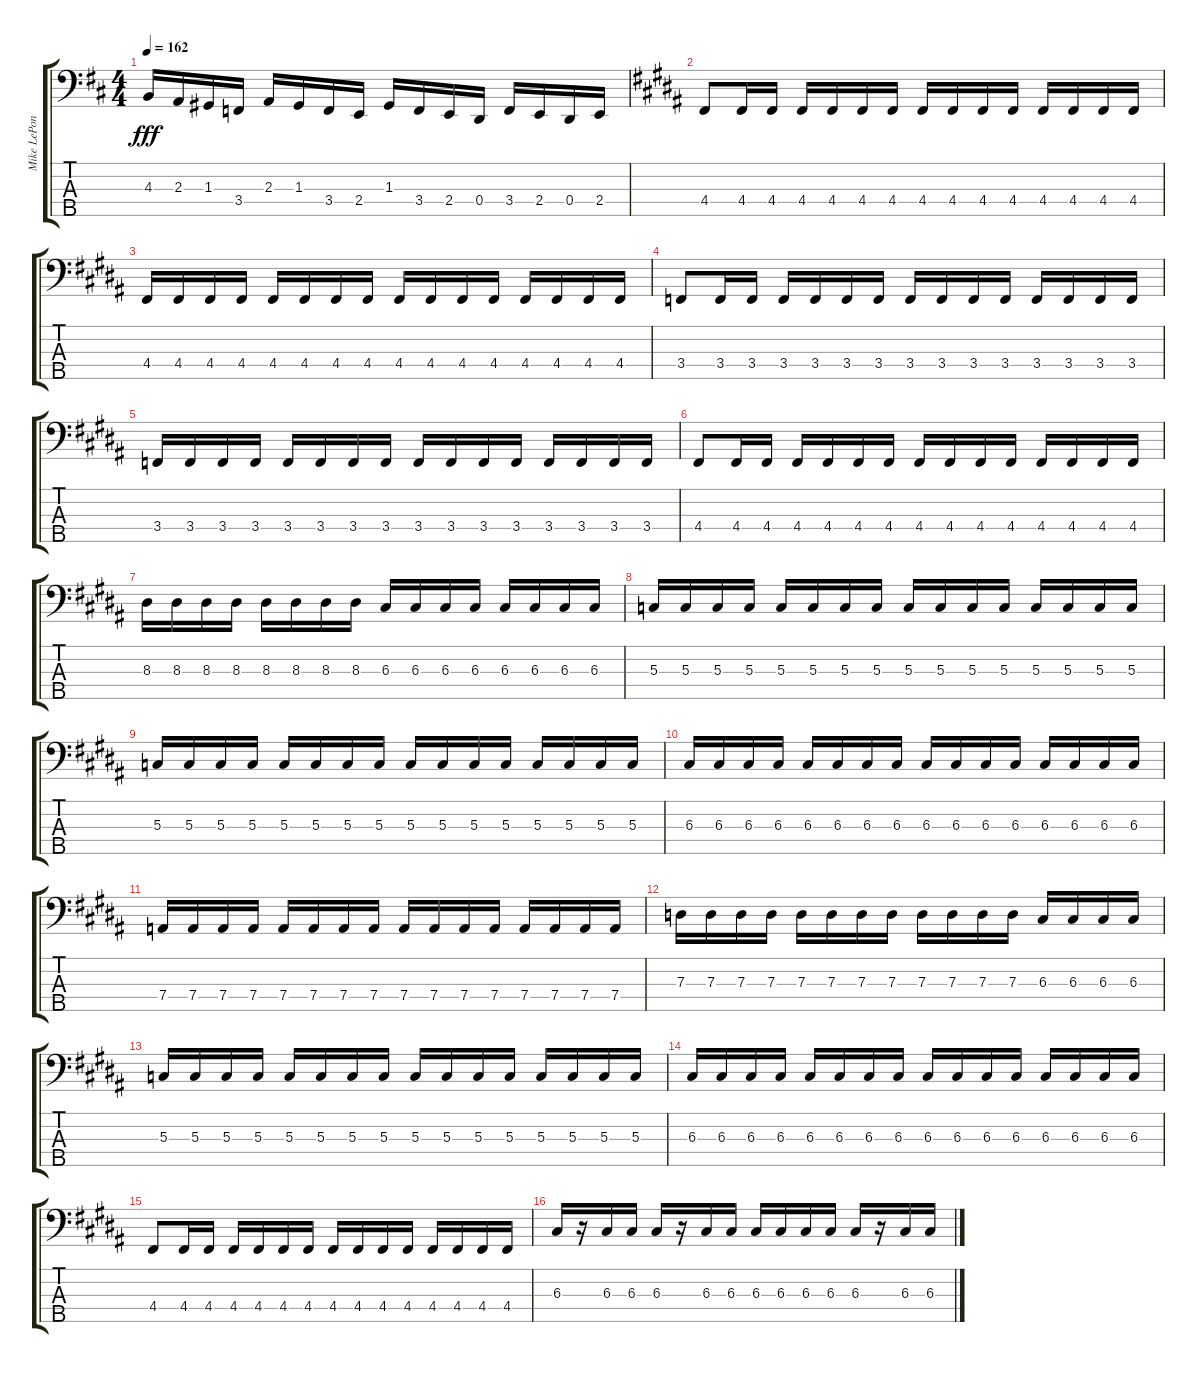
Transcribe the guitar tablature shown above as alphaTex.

\track ("Mike LePond" "Mike LePon") {instrument electricbassfinger}
\staff {score tabs}
\tuning (F2 C2 G1 D1 A0) {hide}
\ts (4 4)
\tempo 162
\clef f4
\ks bminor
4.3.16{dy fff} 2.3.16 1.3.16 3.4.16 2.3.16 1.3.16 3.4.16 2.4.16 1.3.16 3.4.16 2.4.16 0.4.16 3.4.16 2.4.16 0.4.16 2.4.16 |
\ks g#minor
4.4.8 4.4.16 4.4.16 4.4.16 4.4.16 4.4.16 4.4.16 4.4.16 4.4.16 4.4.16 4.4.16 4.4.16 4.4.16 4.4.16 4.4.16 |
4.4.16 4.4.16 4.4.16 4.4.16 4.4.16 4.4.16 4.4.16 4.4.16 4.4.16 4.4.16 4.4.16 4.4.16 4.4.16 4.4.16 4.4.16 4.4.16 |
3.4.8 3.4.16 3.4.16 3.4.16 3.4.16 3.4.16 3.4.16 3.4.16 3.4.16 3.4.16 3.4.16 3.4.16 3.4.16 3.4.16 3.4.16 |
3.4.16 3.4.16 3.4.16 3.4.16 3.4.16 3.4.16 3.4.16 3.4.16 3.4.16 3.4.16 3.4.16 3.4.16 3.4.16 3.4.16 3.4.16 3.4.16 |
4.4.8 4.4.16 4.4.16 4.4.16 4.4.16 4.4.16 4.4.16 4.4.16 4.4.16 4.4.16 4.4.16 4.4.16 4.4.16 4.4.16 4.4.16 |
8.3.16 8.3.16 8.3.16 8.3.16 8.3.16 8.3.16 8.3.16 8.3.16 6.3.16 6.3.16 6.3.16 6.3.16 6.3.16 6.3.16 6.3.16 6.3.16 |
5.3.16 5.3.16 5.3.16 5.3.16 5.3.16 5.3.16 5.3.16 5.3.16 5.3.16 5.3.16 5.3.16 5.3.16 5.3.16 5.3.16 5.3.16 5.3.16 |
5.3.16 5.3.16 5.3.16 5.3.16 5.3.16 5.3.16 5.3.16 5.3.16 5.3.16 5.3.16 5.3.16 5.3.16 5.3.16 5.3.16 5.3.16 5.3.16 |
6.3.16 6.3.16 6.3.16 6.3.16 6.3.16 6.3.16 6.3.16 6.3.16 6.3.16 6.3.16 6.3.16 6.3.16 6.3.16 6.3.16 6.3.16 6.3.16 |
7.4.16 7.4.16 7.4.16 7.4.16 7.4.16 7.4.16 7.4.16 7.4.16 7.4.16 7.4.16 7.4.16 7.4.16 7.4.16 7.4.16 7.4.16 7.4.16 |
7.3.16 7.3.16 7.3.16 7.3.16 7.3.16 7.3.16 7.3.16 7.3.16 7.3.16 7.3.16 7.3.16 7.3.16 6.3.16 6.3.16 6.3.16 6.3.16 |
5.3.16 5.3.16 5.3.16 5.3.16 5.3.16 5.3.16 5.3.16 5.3.16 5.3.16 5.3.16 5.3.16 5.3.16 5.3.16 5.3.16 5.3.16 5.3.16 |
6.3.16 6.3.16 6.3.16 6.3.16 6.3.16 6.3.16 6.3.16 6.3.16 6.3.16 6.3.16 6.3.16 6.3.16 6.3.16 6.3.16 6.3.16 6.3.16 |
4.4.8 4.4.16 4.4.16 4.4.16 4.4.16 4.4.16 4.4.16 4.4.16 4.4.16 4.4.16 4.4.16 4.4.16 4.4.16 4.4.16 4.4.16 |
6.3.16 r.16 6.3.16 6.3.16 6.3.16 r.16 6.3.16 6.3.16 6.3.16 6.3.16 6.3.16 6.3.16 6.3.16 r.16 6.3.16 6.3.16
